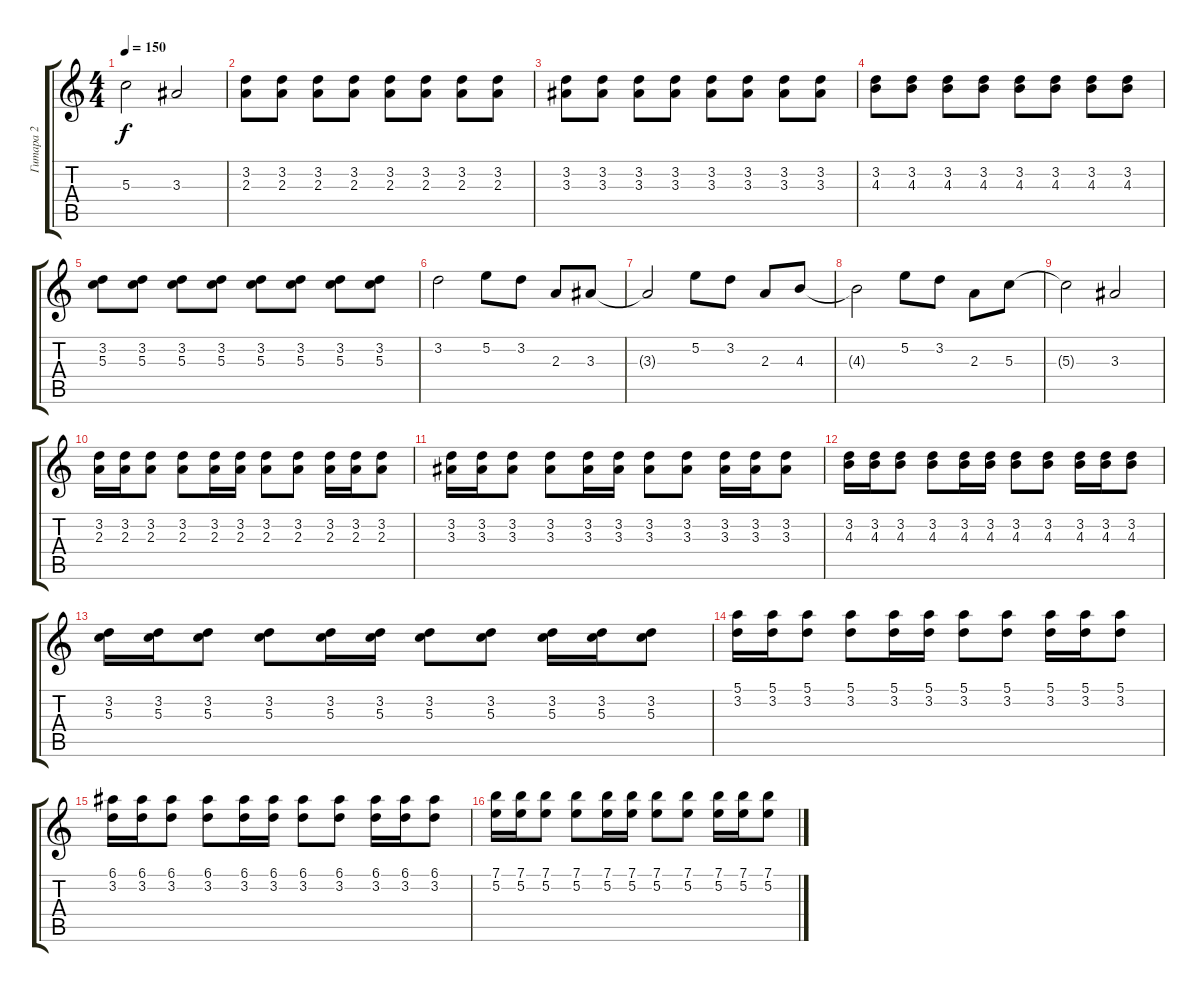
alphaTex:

\track ("Гитара 2" "Гитара 2") {instrument distortionguitar}
\staff {score tabs}
\tuning (E4 B3 G3 D3 A2 D2) {hide}
\ts (4 4)
\tempo 150
\clef g2
\ks c
5.3{t}.2{dy f} 3.3.2 |
(3.2 2.3).8 (3.2 2.3).8 (3.2 2.3).8 (3.2 2.3).8 (3.2 2.3).8 (3.2 2.3).8 (3.2 2.3).8 (3.2 2.3).8 |
(3.2 3.3).8 (3.2 3.3).8 (3.2 3.3).8 (3.2 3.3).8 (3.2 3.3).8 (3.2 3.3).8 (3.2 3.3).8 (3.2 3.3).8 |
(3.2 4.3).8 (3.2 4.3).8 (3.2 4.3).8 (3.2 4.3).8 (3.2 4.3).8 (3.2 4.3).8 (3.2 4.3).8 (3.2 4.3).8 |
(3.2 5.3).8 (3.2 5.3).8 (3.2 5.3).8 (3.2 5.3).8 (3.2 5.3).8 (3.2 5.3).8 (3.2 5.3).8 (3.2 5.3).8 |
3.2.2 5.2.8 3.2.8 2.3.8 3.3.8 |
3.3{t}.2 5.2.8 3.2.8 2.3.8 4.3.8 |
4.3{t}.2 5.2.8 3.2.8 2.3.8 5.3.8 |
5.3{t}.2 3.3.2 |
(3.2 2.3).16 (3.2 2.3).16 (3.2 2.3).8 (3.2 2.3).8 (3.2 2.3).16 (3.2 2.3).16 (3.2 2.3).8 (3.2 2.3).8 (3.2 2.3).16 (3.2 2.3).16 (3.2 2.3).8 |
(3.2 3.3).16 (3.2 3.3).16 (3.2 3.3).8 (3.2 3.3).8 (3.2 3.3).16 (3.2 3.3).16 (3.2 3.3).8 (3.2 3.3).8 (3.2 3.3).16 (3.2 3.3).16 (3.2 3.3).8 |
(3.2 4.3).16 (3.2 4.3).16 (3.2 4.3).8 (3.2 4.3).8 (3.2 4.3).16 (3.2 4.3).16 (3.2 4.3).8 (3.2 4.3).8 (3.2 4.3).16 (3.2 4.3).16 (3.2 4.3).8 |
(3.2 5.3).16 (3.2 5.3).16 (3.2 5.3).8 (3.2 5.3).8 (3.2 5.3).16 (3.2 5.3).16 (3.2 5.3).8 (3.2 5.3).8 (3.2 5.3).16 (3.2 5.3).16 (3.2 5.3).8 |
(5.1 3.2).16 (5.1 3.2).16 (5.1 3.2).8 (5.1 3.2).8 (5.1 3.2).16 (5.1 3.2).16 (5.1 3.2).8 (5.1 3.2).8 (5.1 3.2).16 (5.1 3.2).16 (5.1 3.2).8 |
(6.1 3.2).16 (6.1 3.2).16 (6.1 3.2).8 (6.1 3.2).8 (6.1 3.2).16 (6.1 3.2).16 (6.1 3.2).8 (6.1 3.2).8 (6.1 3.2).16 (6.1 3.2).16 (6.1 3.2).8 |
(7.1 5.2).16 (7.1 5.2).16 (7.1 5.2).8 (7.1 5.2).8 (7.1 5.2).16 (7.1 5.2).16 (7.1 5.2).8 (7.1 5.2).8 (7.1 5.2).16 (7.1 5.2).16 (7.1 5.2).8
